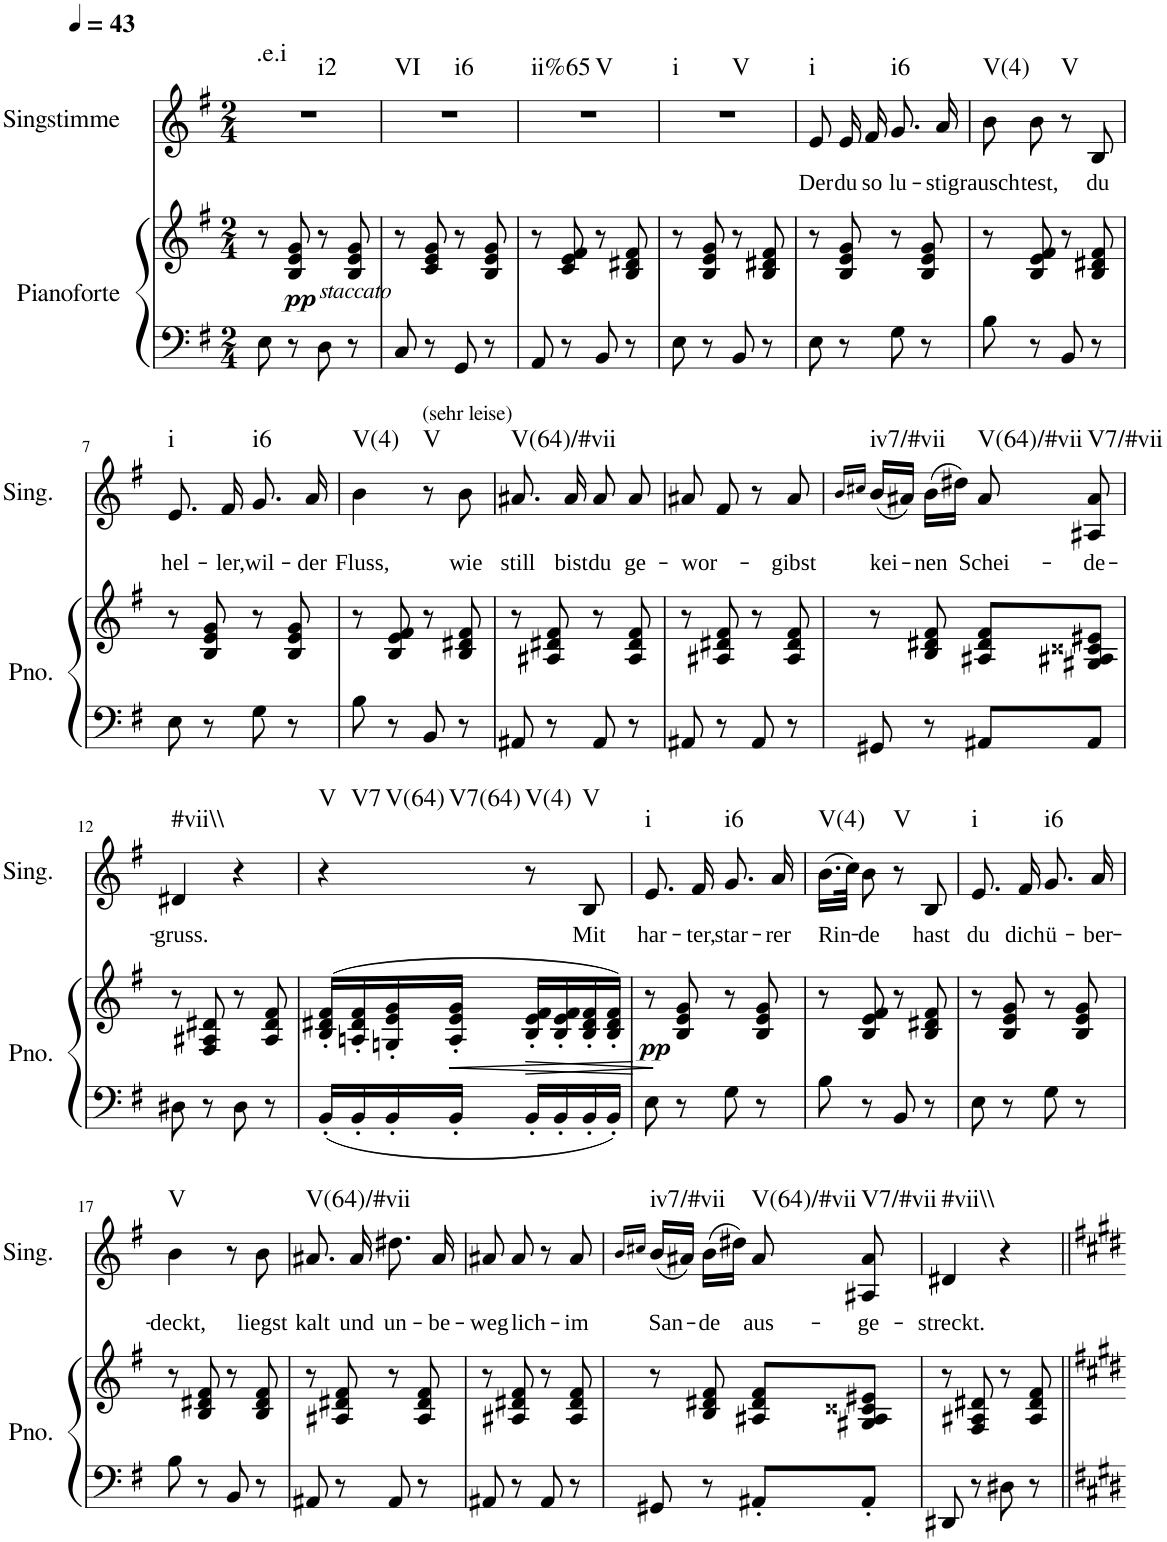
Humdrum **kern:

**kern	**kern	**dynam	**kern	**text	**harte
*part2	*part2	*part2	*part1	*part1	*part1
*staff3	*staff2	*staff2/3	*staff1	*staff1	*
*I"Pianoforte	*	*	*I"Singstimme	*	*
*I'Pno.	*	*	*I'Sing.	*	*
*clefF4	*clefG2	*	*clefG2	*	*
*k[f#]	*k[f#]	*	*k[f#]	*	*
*M2/4	*M2/4	*	*M2/4	*	*
*MM43	*MM43	*	*MM43	*	*
=1	=1	=1	=1	=1	=1
!	!	!	!	!	!LO:H:n=1:kt=.e.i
!	!	!	!	!	!LO:H:n=2:kt=i2
8E\	8r	.	2r	.	N N
!	!LO:TX:b:i:t=staccato	!	!	!	!
!	!	!LO:DY:b	!	!	!
8r	8B/ 8e/ 8g/	pp	.	.	.
8D\	8r	.	.	.	.
8r	8B/ 8e/ 8g/	.	.	.	.
=2	=2	=2	=2	=2	=2
!	!	!	!	!	!LO:H:n=1:kt=VI
!	!	!	!	!	!LO:H:n=2:kt=i6
8C/	8r	.	2r	.	N N
8r	8c/ 8e/ 8g/	.	.	.	.
8GG/	8r	.	.	.	.
8r	8B/ 8e/ 8g/	.	.	.	.
=3	=3	=3	=3	=3	=3
!	!	!	!	!	!LO:H:n=1:kt=ii%65
!	!	!	!	!	!LO:H:n=2:kt=V
8AA/	8r	.	2r	.	N N
8r	8c/ 8e/ 8f#/	.	.	.	.
8BB/	8r	.	.	.	.
8r	8B/ 8d#X/ 8f#/	.	.	.	.
=4	=4	=4	=4	=4	=4
!	!	!	!	!	!LO:H:n=1:kt=i
!	!	!	!	!	!LO:H:n=2:kt=V
8E\	8r	.	2r	.	N N
8r	8B/ 8e/ 8g/	.	.	.	.
8BB/	8r	.	.	.	.
8r	8B/ 8d#X/ 8f#/	.	.	.	.
=5	=5	=5	=5	=5	=5
!	!	!	!	!LO:LY:b	!LO:H:kt=i
8E\	8r	.	8e/	Der	N
!	!	!	!	!LO:LY:b	!
8r	8B/ 8e/ 8g/	.	16e/	du	.
!	!	!	!	!LO:LY:b	!
.	.	.	16f#/	so	.
!	!	!	!	!LO:LY:b	!LO:H:kt=i6
8G\	8r	.	8.g/	lu-	N
8r	8B/ 8e/ 8g/	.	.	.	.
!	!	!	!	!LO:LY:b	!
.	.	.	16a/	-stig	.
=6	=6	=6	=6	=6	=6
!	!	!	!	!LO:LY:b	!LO:H:kt=V(4)
8B\	8r	.	8b\	rausch-	N
!	!	!	!	!LO:LY:b	!
8r	8B/ 8e/ 8f#/	.	8b\	-test,	.
!	!	!	!	!	!LO:H:kt=V
8BB/	8r	.	8r	.	N
!	!	!	!	!LO:LY:b	!
8r	8B/ 8d#X/ 8f#/	.	8B/	du	.
!!LO:LB:g=z
=7	=7	=7	=7	=7	=7
!	!	!	!	!LO:LY:b	!LO:H:kt=i
8E\	8r	.	8.e/	hel-	N
8r	8B/ 8e/ 8g/	.	.	.	.
!	!	!	!	!LO:LY:b	!
.	.	.	16f#/	-ler,	.
!	!	!	!	!LO:LY:b	!LO:H:kt=i6
8G\	8r	.	8.g/	wil-	N
8r	8B/ 8e/ 8g/	.	.	.	.
!	!	!	!	!LO:LY:b	!
.	.	.	16a/	-der	.
=8	=8	=8	=8	=8	=8
!	!	!	!	!LO:LY:b	!LO:H:kt=V(4)
8B\	8r	.	4b\	Fluss,	N
8r	8B/ 8e/ 8f#/	.	.	.	.
!	!	!	!LO:TX:a:t=(sehr leise)	!	!LO:H:kt=V
8BB/	8r	.	8r	.	N
!	!	!	!	!LO:LY:b	!
8r	8B/ 8d#X/ 8f#/	.	8b\	wie	.
=9	=9	=9	=9	=9	=9
!	!	!	!	!LO:LY:b	!LO:H:kt=V(64)/#vii
8AA#X/	8r	.	8.a#X/	still	N
8r	8A#X/ 8d#X/ 8f#/	.	.	.	.
!	!	!	!	!LO:LY:b	!
.	.	.	16a#/	bist	.
!	!	!	!	!LO:LY:b	!
8AA#/	8r	.	8a#/	du	.
!	!	!	!	!LO:LY:b	!
8r	8A#/ 8d#/ 8f#/	.	8a#/	ge-	.
=10	=10	=10	=10	=10	=10
!	!	!	!	!LO:LY:b	!
8AA#X/	8r	.	8a#X/	-wor-	.
8r	8A#X/ 8d#X/ 8f#/	.	8f#/	.	.
8AA#/	8r	.	8r	.	.
!	!	!	!	!LO:LY:b	!
8r	8A#/ 8d#/ 8f#/	.	8a#/	gibst	.
=11	=11	=11	=11	=11	=11
.	.	.	16qb/LL	.	.
.	.	.	16qcc#X/JJ	.	.
!	!	!	!	!LO:LY:b	!LO:H:kt=iv7/#vii
8GG#X/	8r	.	(16b/LL	kei-	N
.	.	.	16a#X/JJ)	.	.
!	!	!	!	!LO:LY:b	!
8r	8B/ 8d#X/ 8f#/	.	(16b\LL	-nen	.
.	.	.	16dd#X\JJ)	.	.
!	!	!	!	!LO:LY:b	!LO:H:kt=V(64)/#vii
8AA#X/L	8A#X/ 8d#/ 8f#/L	.	8a#/	Schei-	N
!	!	!	!	!LO:LY:b	!LO:H:kt=V7/#vii
8AA#/J	8G#X/ 8A#X/ 8c##X/ 8e#X/J	.	8A#X/ 8a#/	-de-	N
!!LO:LB:g=z
=12	=12	=12	=12	=12	=12
!	!	!	!	!LO:LY:b	!LO:H:kt=#vii\\
8D#X\	8r	.	4d#X/	-gruss.	N
8r	8F#/ 8A#X/ 8d#X/	.	.	.	.
8D#\	8r	.	4r	.	.
8r	8A#/ 8d#/ 8f#/	.	.	.	.
=13	=13	=13	=13	=13	=13
!	!	!	!	!	!LO:H:n=1:kt=V
!	!	!	!	!	!LO:H:n=2:kt=V7
!	!	!	!	!	!LO:H:n=3:kt=V(64)
!	!	!	!	!	!LO:H:n=4:kt=V7(64)
16BB'/LL	(>16B/' 16d#X/' 16f#/'LL	.	4r	.	N N N N
16BB'/	16An/' 16d#/' 16f#/'	.	.	.	.
16BB'/	16Gn/' 16e/' 16g/'	.	.	.	.
!	!	!LO:HP:b	!	!	!
16BB'/JJ	16A/' 16e/' 16g/'JJ	<	.	.	.
!	!	!LO:HP:n=1:b	!	!	!LO:H:kt=V(4)
16BB'/LL	16B/' 16e/' 16f#/'LL	[ >	8r	.	N
16BB'/	16B/' 16e/' 16f#/'	]	.	.	.
!	!	!	!	!LO:LY:b	!LO:H:kt=V
16BB'/	16B/' 16d#/' 16f#/'	.	8B/	Mit	N
16BB'/JJ	16B/' 16d#/' 16f#/'JJ)	.	.	.	.
=14	=14	=14	=14	=14	=14
!	!	!LO:DY:b	!	!LO:LY:b	!LO:H:kt=i
8E\	8r	pp	8.e/	har-	N
8r	8B/ 8e/ 8g/	.	.	.	.
!	!	!	!	!LO:LY:b	!
.	.	.	16f#/	-ter,	.
!	!	!	!	!LO:LY:b	!LO:H:kt=i6
8G\	8r	.	8.g/	star-	N
8r	8B/ 8e/ 8g/	.	.	.	.
!	!	!	!	!LO:LY:b	!
.	.	.	16a/	-rer	.
=15	=15	=15	=15	=15	=15
!	!	!	!	!LO:LY:b	!LO:H:kt=V(4)
8B\	8r	.	(16.b\LL	Rin-	N
.	.	.	32cc\JJk)	.	.
!	!	!	!	!LO:LY:b	!
8r	8B/ 8e/ 8f#/	.	8b\	-de	.
!	!	!	!	!	!LO:H:kt=V
8BB/	8r	.	8r	.	N
!	!	!	!	!LO:LY:b	!
8r	8B/ 8d#X/ 8f#/	.	8B/	hast	.
=16	=16	=16	=16	=16	=16
!	!	!	!	!LO:LY:b	!LO:H:kt=i
8E\	8r	.	8.e/	du	N
8r	8B/ 8e/ 8g/	.	.	.	.
!	!	!	!	!LO:LY:b	!
.	.	.	16f#/	dich	.
!	!	!	!	!LO:LY:b	!LO:H:kt=i6
8G\	8r	.	8.g/	ü-	N
8r	8B/ 8e/ 8g/	.	.	.	.
!	!	!	!	!LO:LY:b	!
.	.	.	16a/	-ber-	.
!!LO:LB:g=z
=17	=17	=17	=17	=17	=17
!	!	!	!	!LO:LY:b	!LO:H:kt=V
8B\	8r	.	4b\	-deckt,	N
8r	8B/ 8d#X/ 8f#/	.	.	.	.
8BB/	8r	.	8r	.	.
!	!	!	!	!LO:LY:b	!
8r	8B/ 8d#/ 8f#/	.	8b\	liegst	.
=18	=18	=18	=18	=18	=18
!	!	!	!	!LO:LY:b	!LO:H:kt=V(64)/#vii
8AA#X/	8r	.	8.a#X/	kalt	N
8r	8A#X/ 8d#X/ 8f#/	.	.	.	.
!	!	!	!	!LO:LY:b	!
.	.	.	16a#/	und	.
!	!	!	!	!LO:LY:b	!
8AA#/	8r	.	8.dd#X\	un-	.
8r	8A#/ 8d#/ 8f#/	.	.	.	.
!	!	!	!	!LO:LY:b	!
.	.	.	16a#/	-be-	.
=19	=19	=19	=19	=19	=19
!	!	!	!	!LO:LY:b	!
8AA#X/	8r	.	8a#X/	-weg-	.
!	!	!	!	!LO:LY:b	!
8r	8A#X/ 8d#X/ 8f#/	.	8a#/	-lich-	.
8AA#/	8r	.	8r	.	.
!	!	!	!	!LO:LY:b	!
8r	8A#/ 8d#/ 8f#/	.	8a#/	-im	.
=20	=20	=20	=20	=20	=20
.	.	.	16qb/LL	.	.
.	.	.	16qcc#X/JJ	.	.
!	!	!	!	!LO:LY:b	!LO:H:kt=iv7/#vii
8GG#X/	8r	.	(16b/LL	San-	N
.	.	.	16a#X/JJ)	.	.
!	!	!	!	!LO:LY:b	!
8r	8B/ 8d#X/ 8f#/	.	(16b\LL	-de	.
.	.	.	16dd#X\JJ)	.	.
!	!	!	!	!LO:LY:b	!LO:H:kt=V(64)/#vii
8AA#X'/L	8A#X/ 8d#/ 8f#/L	.	8a#/	aus-	N
!	!	!	!	!LO:LY:b	!LO:H:kt=V7/#vii
8AA#'/J	8G#X/ 8A#/ 8c##X/ 8e#X/J	.	8A#X/ 8a#/	-ge-	N
=21	=21	=21	=21	=21	=21
!	!	!	!	!LO:LY:b	!LO:H:kt=#vii\\
8DD#X/	8r	.	4d#X/	-streckt.	N
8r	8F#/ 8A#X/ 8d#X/	.	.	.	.
8D#X\	8r	.	4r	.	.
8r	8A#/ 8d#/ 8f#/	.	.	.	.
=||	=||	=||	=||	=||	=||
*-	*-	*-	*-	*-	*-
